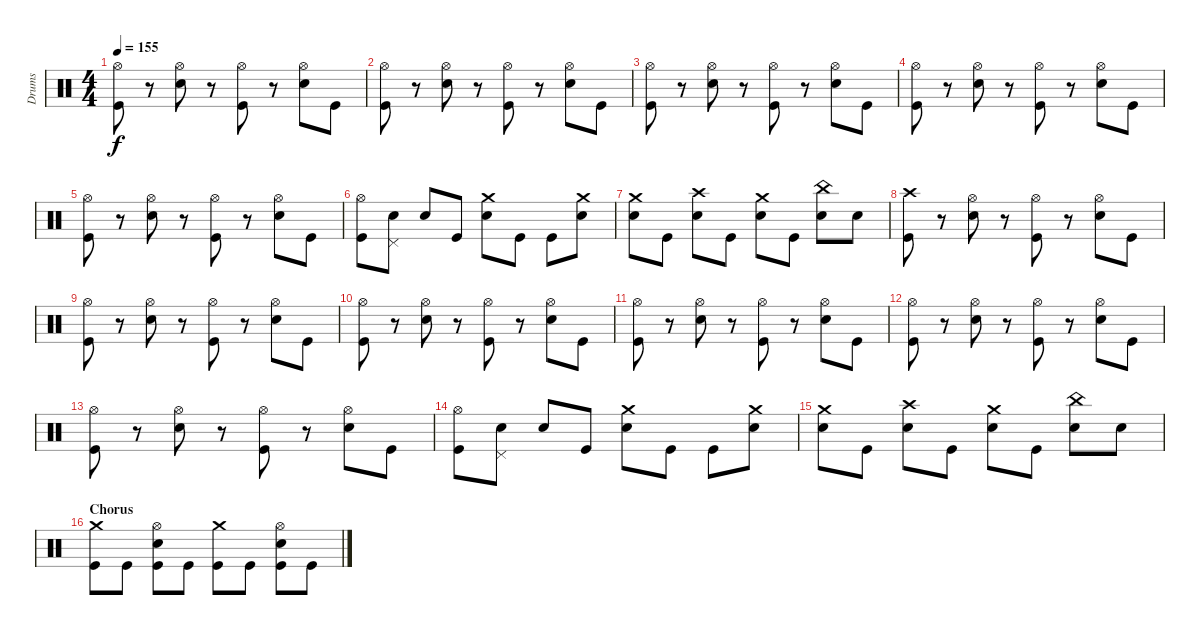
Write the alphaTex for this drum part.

\track ("Drums" "Drums") {instrument percussion}
\staff {score}
\articulation defaults
\ts (4 4)
\tempo 155
\clef neutral
\ks c
("Hi-Hat (open)" "Kick (hit)").8{dy f} r.8 ("Hi-Hat (open)" "Electric Snare (hit)").8 r.8 ("Hi-Hat (open)" "Kick (hit)").8 r.8 ("Hi-Hat (open)" "Electric Snare (hit)").8 "Kick (hit)".8 |
("Hi-Hat (open)" "Kick (hit)").8 r.8 ("Hi-Hat (open)" "Electric Snare (hit)").8 r.8 ("Hi-Hat (open)" "Kick (hit)").8 r.8 ("Hi-Hat (open)" "Electric Snare (hit)").8 "Kick (hit)".8 |
("Hi-Hat (open)" "Kick (hit)").8 r.8 ("Hi-Hat (open)" "Electric Snare (hit)").8 r.8 ("Hi-Hat (open)" "Kick (hit)").8 r.8 ("Hi-Hat (open)" "Electric Snare (hit)").8 "Kick (hit)".8 |
("Hi-Hat (open)" "Kick (hit)").8 r.8 ("Hi-Hat (open)" "Electric Snare (hit)").8 r.8 ("Hi-Hat (open)" "Kick (hit)").8 r.8 ("Hi-Hat (open)" "Electric Snare (hit)").8 "Kick (hit)".8 |
("Hi-Hat (open)" "Kick (hit)").8 r.8 ("Hi-Hat (open)" "Electric Snare (hit)").8 r.8 ("Hi-Hat (open)" "Kick (hit)").8 r.8 ("Hi-Hat (open)" "Electric Snare (hit)").8 "Kick (hit)".8 |
("Hi-Hat (open)" "Kick (hit)").8 ("Pedal Hi-Hat (hit)" "Electric Snare (hit)").8 "Electric Snare (hit)".8 "Kick (hit)".8 ("Crash medium (hit)" "Electric Snare (hit)").8 "Kick (hit)".8 "Kick (hit)".8 ("Crash medium (hit)" "Electric Snare (hit)").8 |
("Crash medium (hit)" "Electric Snare (hit)").8 "Kick (hit)".8 ("Crash high (hit)" "Electric Snare (hit)").8 "Kick (hit)".8 ("Crash medium (hit)" "Electric Snare (hit)").8 "Kick (hit)".8 ("China (hit)" "Electric Snare (hit)").8 "Electric Snare (hit)".8 |
("Crash high (hit)" "Kick (hit)").8 r.8 ("Hi-Hat (open)" "Electric Snare (hit)").8 r.8 ("Hi-Hat (open)" "Kick (hit)").8 r.8 ("Hi-Hat (open)" "Electric Snare (hit)").8 "Kick (hit)".8 |
("Hi-Hat (open)" "Kick (hit)").8 r.8 ("Hi-Hat (open)" "Electric Snare (hit)").8 r.8 ("Hi-Hat (open)" "Kick (hit)").8 r.8 ("Hi-Hat (open)" "Electric Snare (hit)").8 "Kick (hit)".8 |
("Hi-Hat (open)" "Kick (hit)").8 r.8 ("Hi-Hat (open)" "Electric Snare (hit)").8 r.8 ("Hi-Hat (open)" "Kick (hit)").8 r.8 ("Hi-Hat (open)" "Electric Snare (hit)").8 "Kick (hit)".8 |
("Hi-Hat (open)" "Kick (hit)").8 r.8 ("Hi-Hat (open)" "Electric Snare (hit)").8 r.8 ("Hi-Hat (open)" "Kick (hit)").8 r.8 ("Hi-Hat (open)" "Electric Snare (hit)").8 "Kick (hit)".8 |
("Hi-Hat (open)" "Kick (hit)").8 r.8 ("Hi-Hat (open)" "Electric Snare (hit)").8 r.8 ("Hi-Hat (open)" "Kick (hit)").8 r.8 ("Hi-Hat (open)" "Electric Snare (hit)").8 "Kick (hit)".8 |
("Hi-Hat (open)" "Kick (hit)").8 r.8 ("Hi-Hat (open)" "Electric Snare (hit)").8 r.8 ("Hi-Hat (open)" "Kick (hit)").8 r.8 ("Hi-Hat (open)" "Electric Snare (hit)").8 "Kick (hit)".8 |
("Hi-Hat (open)" "Kick (hit)").8 ("Pedal Hi-Hat (hit)" "Electric Snare (hit)").8 "Electric Snare (hit)".8 "Kick (hit)".8 ("Crash medium (hit)" "Electric Snare (hit)").8 "Kick (hit)".8 "Kick (hit)".8 ("Crash medium (hit)" "Electric Snare (hit)").8 |
("Crash medium (hit)" "Electric Snare (hit)").8 "Kick (hit)".8 ("Crash high (hit)" "Electric Snare (hit)").8 "Kick (hit)".8 ("Crash medium (hit)" "Electric Snare (hit)").8 "Kick (hit)".8 ("China (hit)" "Electric Snare (hit)").8 "Electric Snare (hit)".8 |
\section ("" "Chorus")
("Crash medium (hit)" "Kick (hit)").8 "Kick (hit)".8 ("Hi-Hat (open)" "Electric Snare (hit)" "Kick (hit)").8 "Kick (hit)".8 ("Crash medium (hit)" "Kick (hit)").8 "Kick (hit)".8 ("Hi-Hat (open)" "Electric Snare (hit)" "Kick (hit)").8 "Kick (hit)".8
